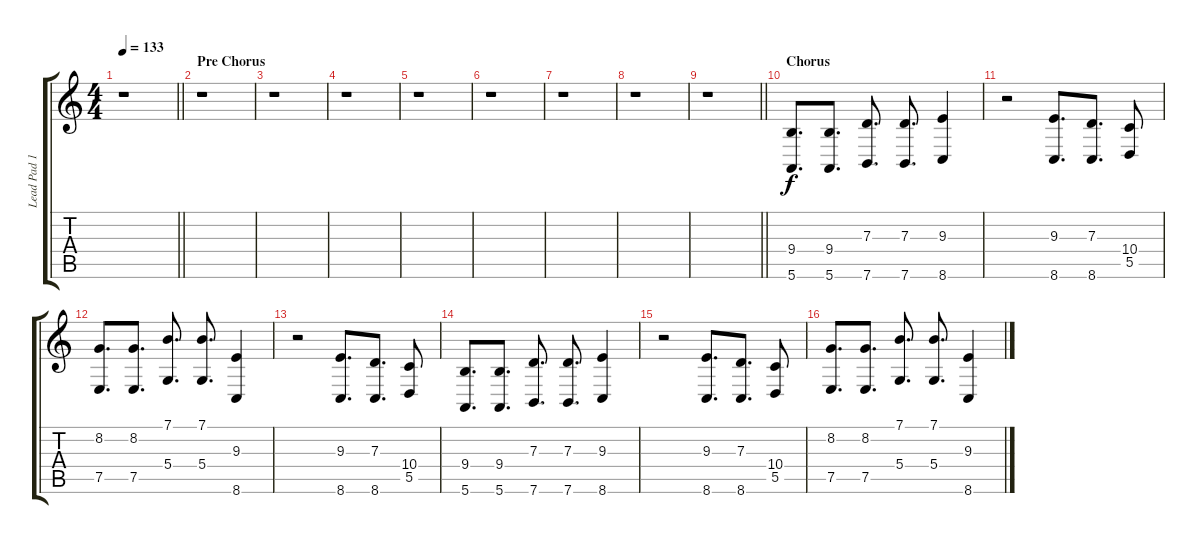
\track ("Lead Pad 1" "Lead Pad 1") {instrument lead2sawtooth}
\staff {score tabs}
\tuning (E4 B3 G3 D3 A2 E2) {hide}
\ts (4 4)
\tempo 133
\clef g2
\barLineRight lightlight
\ks c
r.1{dy f} |
\section ("" "Pre Chorus")
r.1 |
r.1 |
r.1 |
r.1 |
r.1 |
r.1 |
r.1 |
\barLineRight lightlight
r.1 |
\section ("" "Chorus")
(9.4 5.6).8{d volume 13} (9.4 5.6).8{d} (7.3 7.6).8{d} (7.3 7.6).8{d} (9.3 8.6).4 |
r.2 (9.3 8.6).8{d} (7.3 8.6).8{d} (10.4 5.5).8 |
(8.2 7.5).8{d} (8.2 7.5).8{d} (7.1 5.4).8{d} (7.1 5.4).8{d} (9.3 8.6).4 |
r.2 (9.3 8.6).8{d} (7.3 8.6).8{d} (10.4 5.5).8 |
(9.4 5.6).8{d} (9.4 5.6).8{d} (7.3 7.6).8{d} (7.3 7.6).8{d} (9.3 8.6).4 |
r.2 (9.3 8.6).8{d} (7.3 8.6).8{d} (10.4 5.5).8 |
(8.2 7.5).8{d} (8.2 7.5).8{d} (7.1 5.4).8{d} (7.1 5.4).8{d} (9.3 8.6).4
